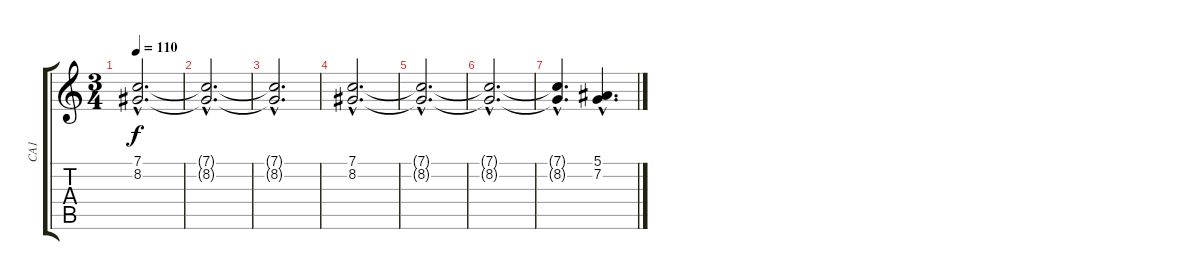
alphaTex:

\track ("CA1" "CA1") {instrument choiraahs}
\staff {score tabs}
\tuning (F4 C4 Ab3 Eb3 Bb2 F2) {hide}
\ts (3 4)
\tempo 110
\clef g2
\ks c
(7.1{hac t} 8.2{hac t}).2{d dy f} |
(7.1{hac t} 8.2{hac t}).2{d} |
(7.1{hac t} 8.2{hac t}).2{d} |
(7.1{hac} 8.2{hac}).2{d} |
(7.1{hac t} 8.2{hac t}).2{d} |
(7.1{hac t} 8.2{hac t}).2{d} |
(7.1{hac t} 8.2{hac t}).4{d} (5.1{hac} 7.2{hac}).4{d}
